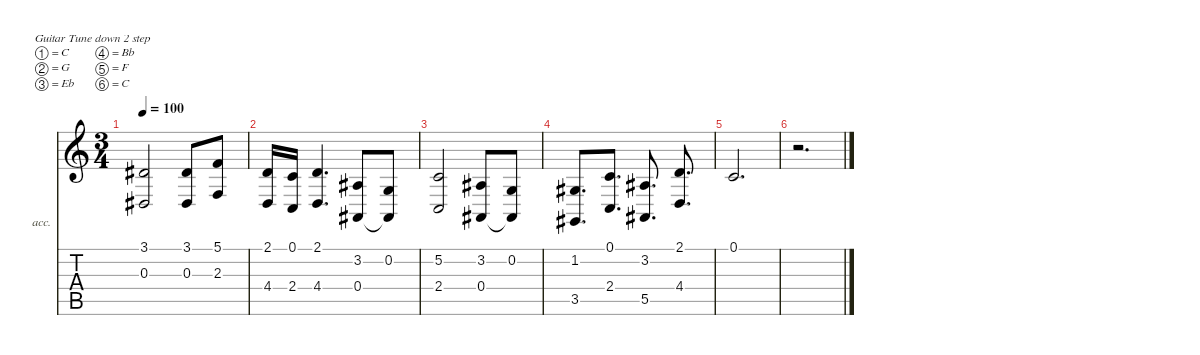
\defaultSystemsLayout 4
\hideDynamics
\bracketExtendMode nobrackets
\firstSystemTrackNameOrientation horizontal
\otherSystemsTrackNameOrientation horizontal
\track ("Zuypschuyt" "acc.") {instrument accordion}
\staff {score tabs}
\tuning (C4 G3 Eb3 Bb2 F2 C2)
\ts (3 4)
\tempo 100
\clef g2
\ks c
(3.1{acc #} 0.3{acc #}).2{dy f beam Up} (3.1{acc #} 0.3{acc #}).8{beam Up} (5.1 2.3).8{beam Up} |
(2.1 4.4).16{beam Up} (0.1 2.4).16{beam Up} (2.1 4.4).4{d beam Up} (3.2{acc #} 0.4{acc #}).8{beam Up} (0.2 0.4{t acc #}).8{beam Up} |
(5.2 2.4).2{beam Up} (3.2{acc #} 0.4{acc #}).8{beam Up} (0.2 0.4{t acc #}).8{beam Up} |
(1.2{acc #} 3.5{acc #}).8{d beam Up} (0.1 2.4).8{d beam Up} (3.2{acc #} 5.5{acc #}).8{d beam Up} (2.1 4.4).8{d beam Up} |
0.1.2{d beam Up} |
r.2{d beam Down}
